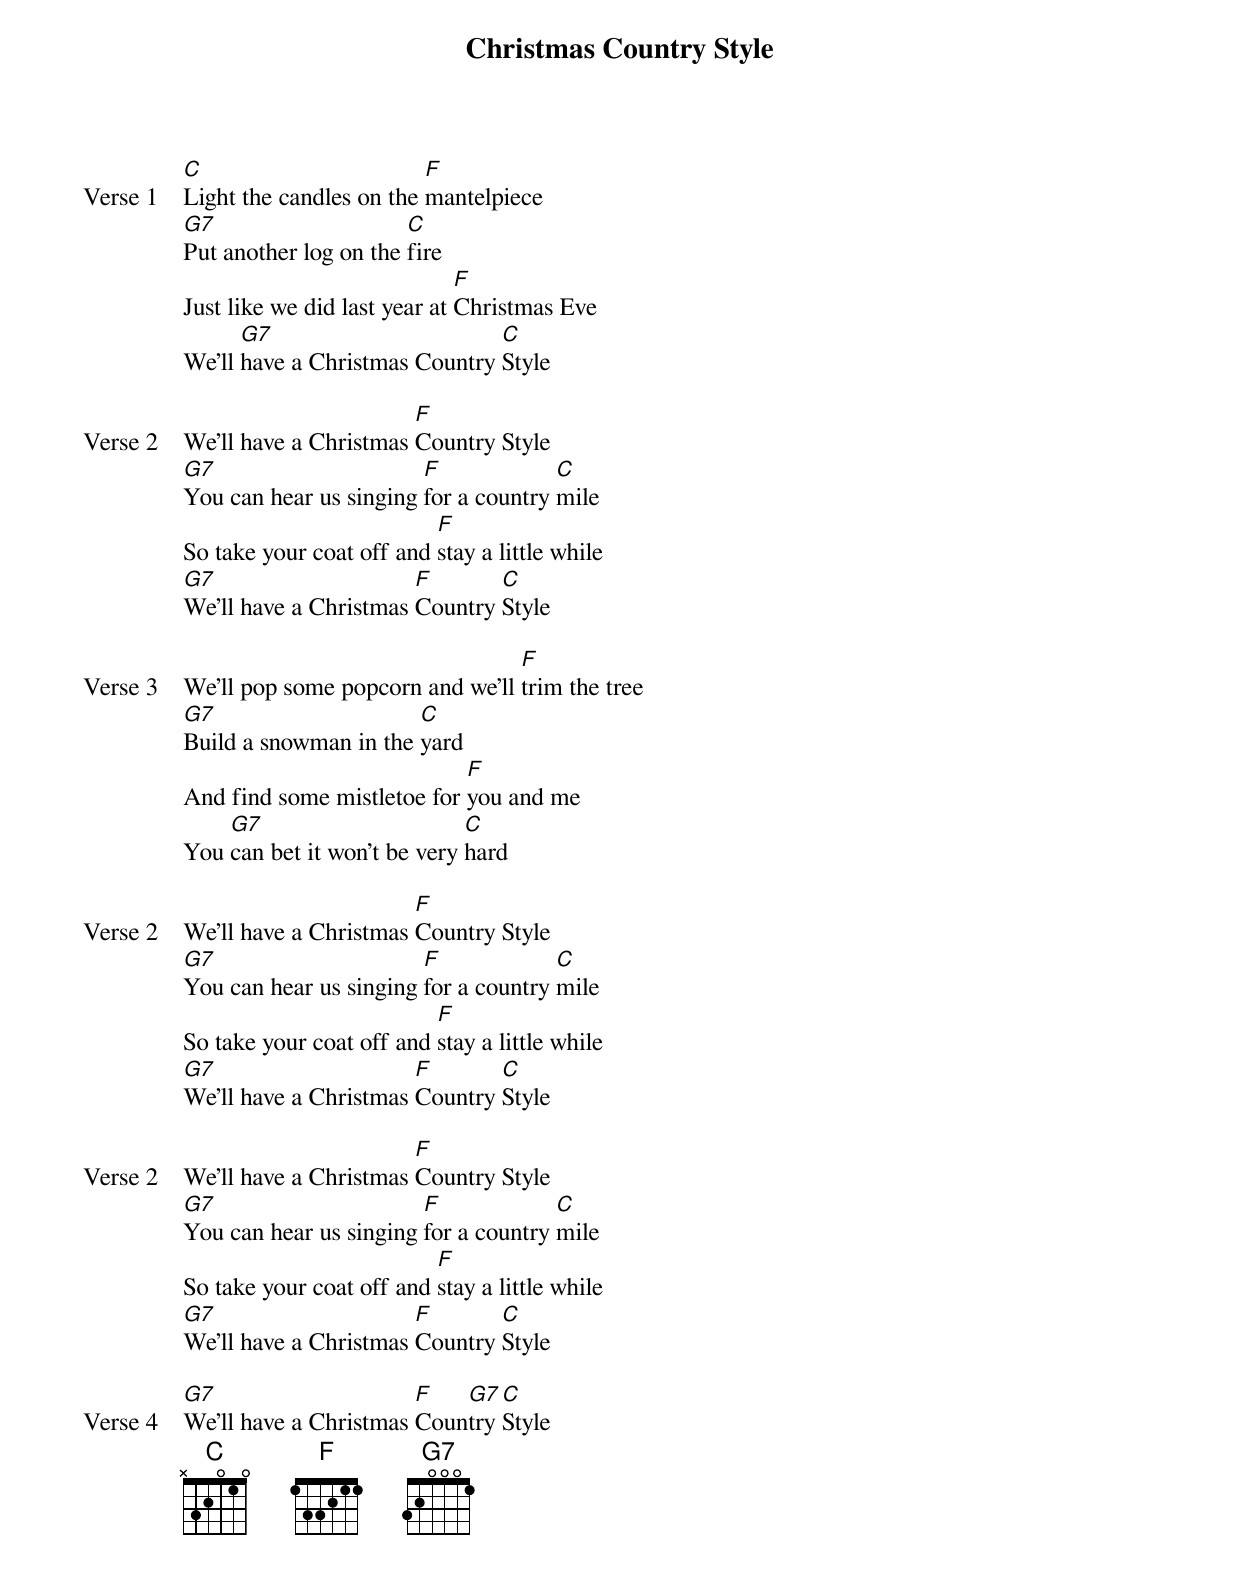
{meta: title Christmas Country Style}
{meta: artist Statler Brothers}
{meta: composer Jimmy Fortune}

{start_of_verse: Verse 1}
[C]Light the candles on the [F]mantelpiece
[G7]Put another log on the [C]fire
Just like we did last year at [F]Christmas Eve
We'll [G7]have a Christmas Country [C]Style
{end_of_verse}

{start_of_verse: Verse 2}
We'll have a Christmas [F]Country Style
[G7]You can hear us singing [F]for a country [C]mile
So take your coat off and [F]stay a little while
[G7]We'll have a Christmas [F]Country [C]Style
{end_of_verse}

{start_of_verse: Verse 3}
We'll pop some popcorn and we'll [F]trim the tree
[G7]Build a snowman in the [C]yard
And find some mistletoe for [F]you and me
You [G7]can bet it won't be very [C]hard
{end_of_verse}

{start_of_verse: Verse 2}
We'll have a Christmas [F]Country Style
[G7]You can hear us singing [F]for a country [C]mile
So take your coat off and [F]stay a little while
[G7]We'll have a Christmas [F]Country [C]Style
{end_of_verse}

{start_of_verse: Verse 2}
We'll have a Christmas [F]Country Style
[G7]You can hear us singing [F]for a country [C]mile
So take your coat off and [F]stay a little while
[G7]We'll have a Christmas [F]Country [C]Style
{end_of_verse}

{start_of_verse: Verse 4}
[G7]We'll have a Christmas [F]Coun[G7]try [C]Style
{end_of_verse}
